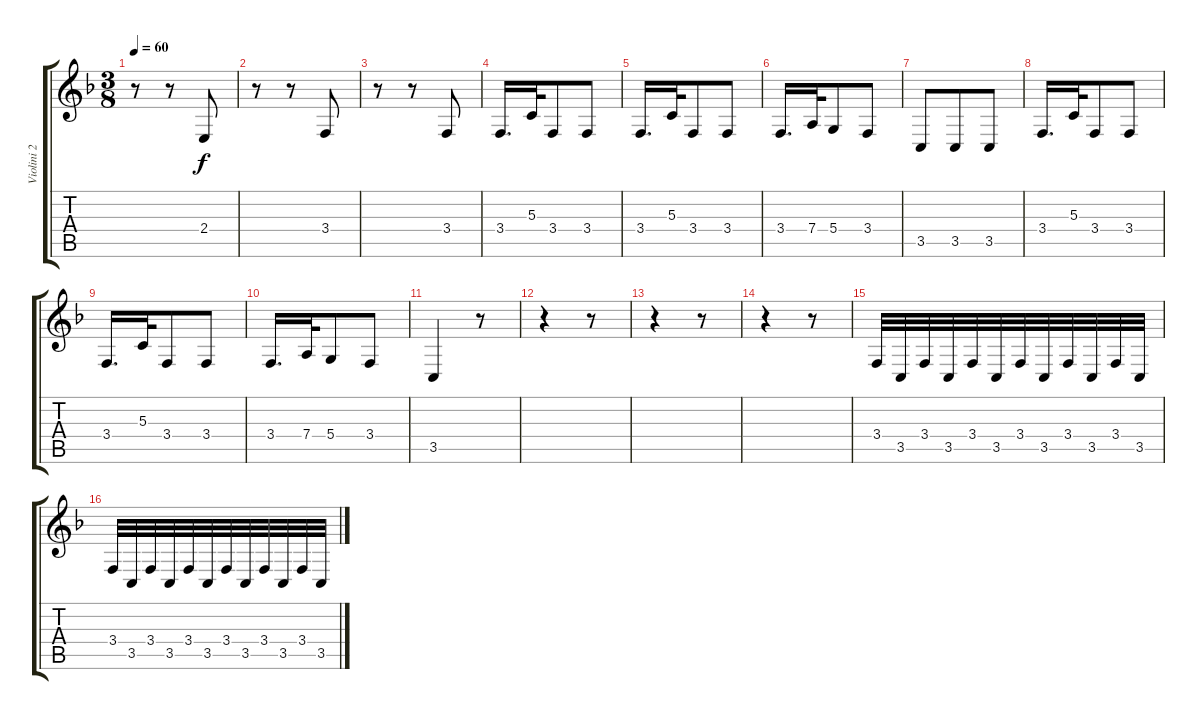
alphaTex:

\track ("Violini 2" "Violini 2") {instrument violin}
\staff {score tabs}
\tuning (E4 B3 G3 D3 A2 E2) {hide}
\ts (3 8)
\tempo 60
\clef g2
\ks f
r.8{dy f} r.8 2.4.8 |
r.8 r.8 3.4.8 |
r.8 r.8 3.4.8 |
3.4.16{d} 5.3.32 3.4.8 3.4.8 |
3.4.16{d} 5.3.32 3.4.8 3.4.8 |
3.4.16{d} 7.4.32 5.4.8 3.4.8 |
3.5.8 3.5.8 3.5.8 |
3.4.16{d} 5.3.32 3.4.8 3.4.8 |
3.4.16{d} 5.3.32 3.4.8 3.4.8 |
3.4.16{d} 7.4.32 5.4.8 3.4.8 |
3.5.4 r.8 |
r.4 r.8 |
r.4 r.8 |
r.4 r.8 |
3.4.32 3.5.32 3.4.32 3.5.32 3.4.32 3.5.32 3.4.32 3.5.32 3.4.32 3.5.32 3.4.32 3.5.32 |
3.4.32 3.5.32 3.4.32 3.5.32 3.4.32 3.5.32 3.4.32 3.5.32 3.4.32 3.5.32 3.4.32 3.5.32
